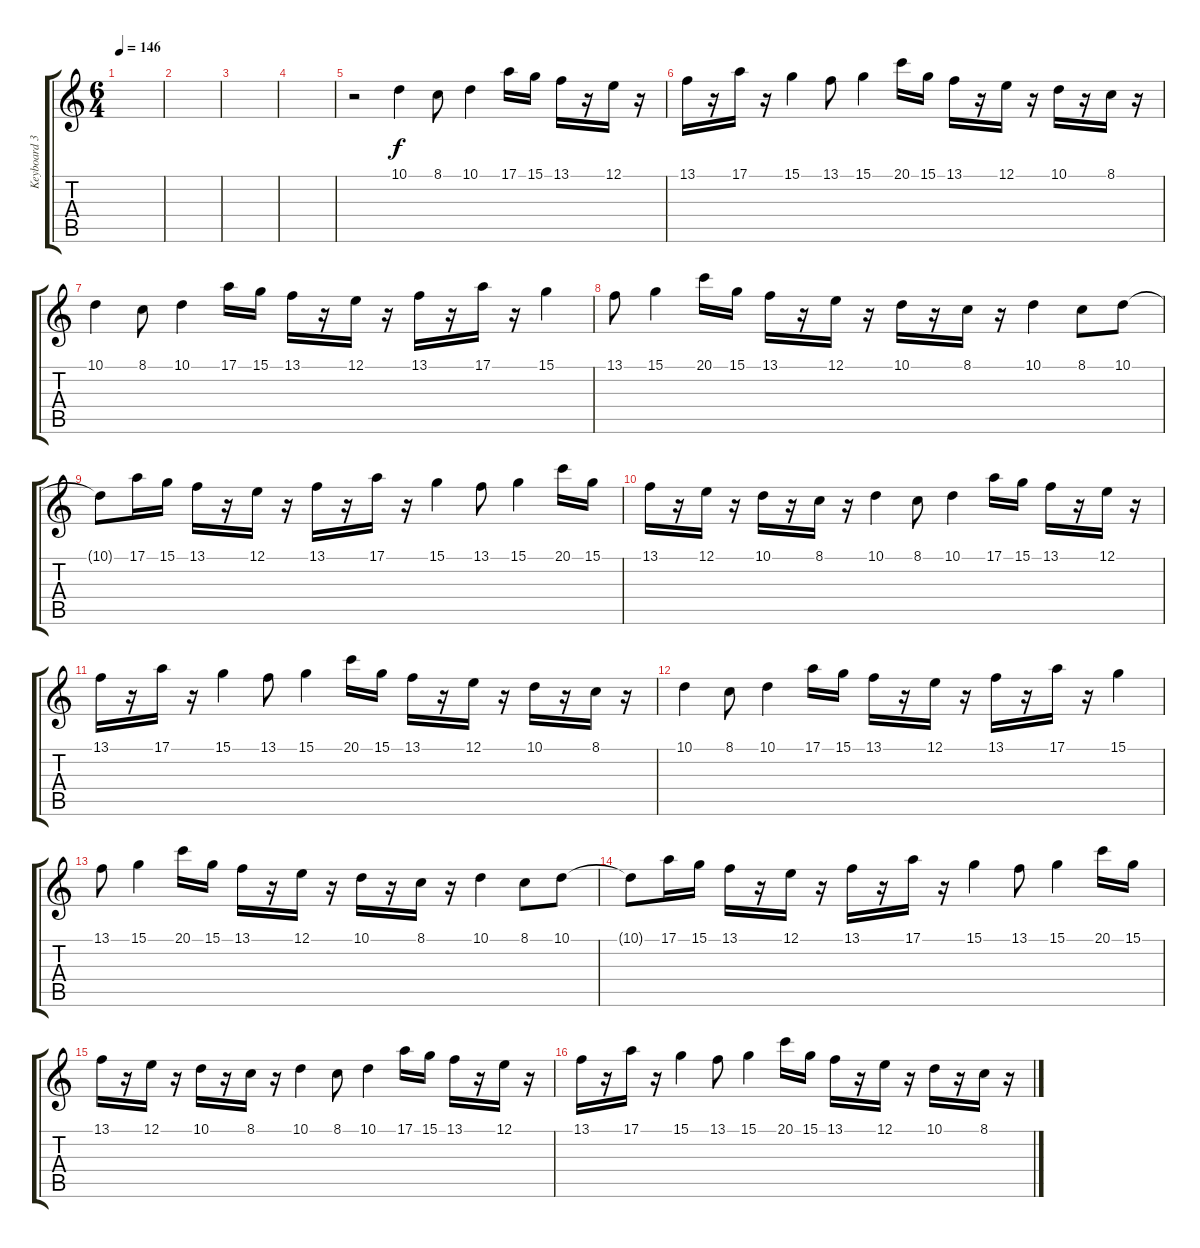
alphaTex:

\track ("Keyboard 3" "Keyboard 3") {instrument violin}
\staff {score tabs}
\tuning (E4 B3 G3 D3 A2 E2) {hide}
\ts (6 4)
\tempo 146
\clef g2
\ks c
|
|
|
|
r.2{volume 16} 10.1.4 8.1.8 10.1.4 17.1.16 15.1.16 13.1.16 r.16 12.1.16 r.16 |
13.1.16 r.16 17.1.16 r.16 15.1.4 13.1.8 15.1.4 20.1.16 15.1.16 13.1.16 r.16 12.1.16 r.16 10.1.16 r.16 8.1.16 r.16 |
10.1.4 8.1.8 10.1.4 17.1.16 15.1.16 13.1.16 r.16 12.1.16 r.16 13.1.16 r.16 17.1.16 r.16 15.1.4 |
13.1.8 15.1.4 20.1.16 15.1.16 13.1.16 r.16 12.1.16 r.16 10.1.16 r.16 8.1.16 r.16 10.1.4{volume 13} 8.1.8 10.1.8 |
10.1{t}.8 17.1.16 15.1.16 13.1.16 r.16 12.1.16 r.16 13.1.16 r.16 17.1.16 r.16 15.1.4 13.1.8 15.1.4 20.1.16 15.1.16 |
13.1.16 r.16 12.1.16 r.16 10.1.16 r.16 8.1.16 r.16 10.1.4 8.1.8 10.1.4 17.1.16 15.1.16 13.1.16 r.16 12.1.16 r.16 |
13.1.16 r.16 17.1.16 r.16 15.1.4 13.1.8 15.1.4 20.1.16 15.1.16 13.1.16 r.16 12.1.16 r.16 10.1.16 r.16 8.1.16 r.16 |
10.1.4{volume 12} 8.1.8 10.1.4 17.1.16 15.1.16 13.1.16 r.16 12.1.16 r.16 13.1.16 r.16 17.1.16 r.16 15.1.4 |
13.1.8 15.1.4 20.1.16 15.1.16 13.1.16 r.16 12.1.16 r.16 10.1.16 r.16 8.1.16 r.16 10.1.4 8.1.8 10.1.8 |
10.1{t}.8 17.1.16 15.1.16 13.1.16 r.16 12.1.16 r.16 13.1.16 r.16 17.1.16 r.16 15.1.4 13.1.8 15.1.4 20.1.16 15.1.16 |
13.1.16 r.16 12.1.16 r.16 10.1.16 r.16 8.1.16 r.16 10.1.4 8.1.8 10.1.4 17.1.16 15.1.16 13.1.16 r.16 12.1.16 r.16 |
13.1.16 r.16 17.1.16 r.16 15.1.4 13.1.8 15.1.4 20.1.16 15.1.16 13.1.16 r.16 12.1.16 r.16 10.1.16 r.16 8.1.16 r.16
